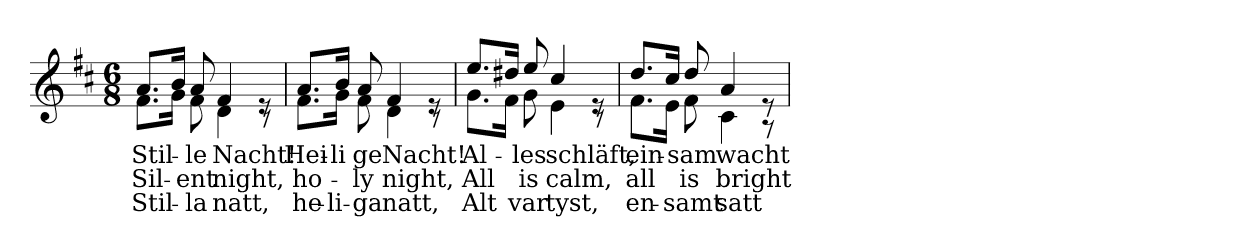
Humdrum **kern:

**kern	**text	**text	**text
*part1	*part1	*part1	*part1
*staff1	*staff1	*staff1	*staff1
*clefG2	*	*	*
*k[f#c#]	*	*	*
*M6/8	*	*	*
=1	=1	=1	=1
*^	*	*	*
8.a/L	8.f#\L	Stil-	Sil-	Stil-
16b/Jk	16g\Jk	.	.	.
8a/	8f#\	le	-ent	la
4f#/	4d\	Nacht!	night,	natt,
8re	8r	.	.	.
=2	=2	=2	=2	=2
8.a/L	8.f#\L	Hei-	ho-	he-
16b/Jk	16g\Jk	-li	.	-li-
8a/	8f#\	ge	-ly	-ga
4f#/	4d\	Nacht!	night,	natt,
8re	8r	.	.	.
=3	=3	=3	=3	=3
8.ee/L	8.g\L	Al-	All	Alt
16dd#X/Jk	16f#\Jk	.	.	.
8ee/	8g\	les	is	var
4cc#/	4e\	schläft,	calm,	tyst,
8re	8r	.	.	.
=4	=4	=4	=4	=4
8.dd/L	8.f#\L	ein-	all	en-
16cc#/Jk	16e\Jk	.	.	.
8dd/	8f#\	sam	is	-samt
4a/	4c#\	wacht	bright	satt
8re	8r	.	.	.
*v	*v	*	*	*
=	=	=	=
*-	*-	*-	*-
